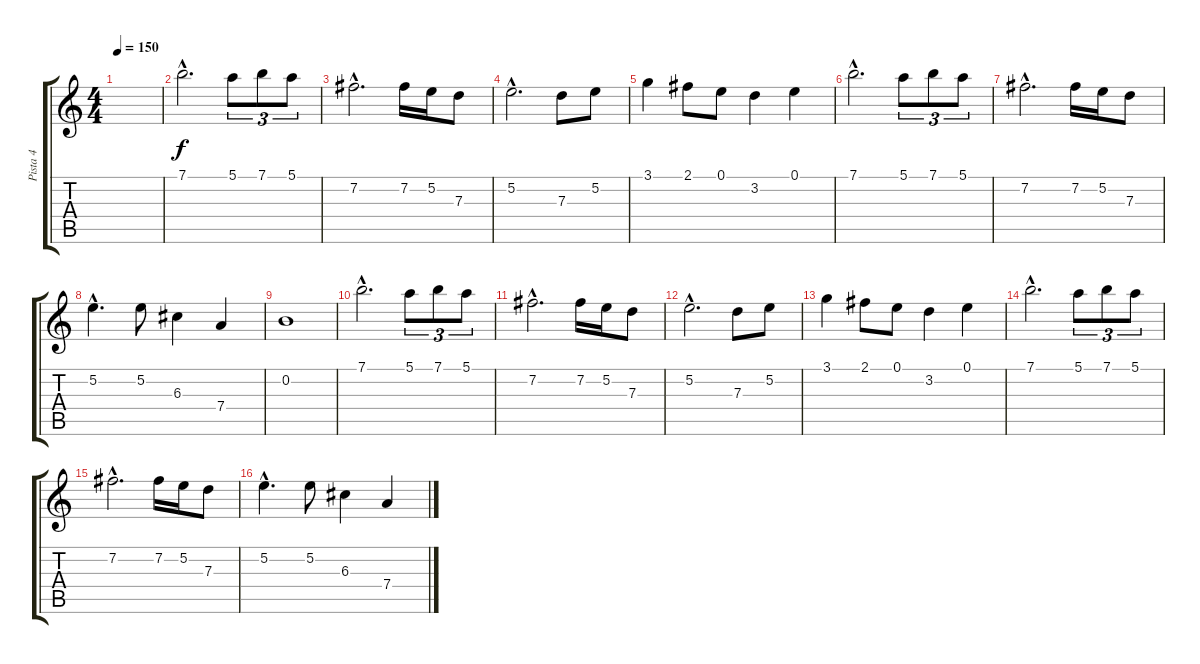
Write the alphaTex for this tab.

\track ("Pista 4" "Pista 4") {instrument overdrivenguitar}
\staff {score tabs}
\tuning (E4 B3 G3 D3 A2 E2) {hide}
\ts (4 4)
\tempo 150
\clef g2
\ks c
|
7.1{hac}.2{d} 5.1.8{tu (3 2)} 7.1.8{tu (3 2)} 5.1.8{tu (3 2)} |
7.2{hac}.2{d} 7.2.16 5.2.16 7.3.8 |
5.2{hac}.2{d} 7.3.8 5.2.8 |
3.1.4 2.1.8 0.1.8 3.2.4 0.1.4 |
7.1{hac}.2{d} 5.1.8{tu (3 2)} 7.1.8{tu (3 2)} 5.1.8{tu (3 2)} |
7.2{hac}.2{d} 7.2.16 5.2.16 7.3.8 |
5.2{hac}.4{d} 5.2.8 6.3.4 7.4.4 |
0.2.1 |
7.1{hac}.2{d} 5.1.8{tu (3 2)} 7.1.8{tu (3 2)} 5.1.8{tu (3 2)} |
7.2{hac}.2{d} 7.2.16 5.2.16 7.3.8 |
5.2{hac}.2{d} 7.3.8 5.2.8 |
3.1.4 2.1.8 0.1.8 3.2.4 0.1.4 |
7.1{hac}.2{d} 5.1.8{tu (3 2)} 7.1.8{tu (3 2)} 5.1.8{tu (3 2)} |
7.2{hac}.2{d} 7.2.16 5.2.16 7.3.8 |
5.2{hac}.4{d} 5.2.8 6.3.4 7.4.4
